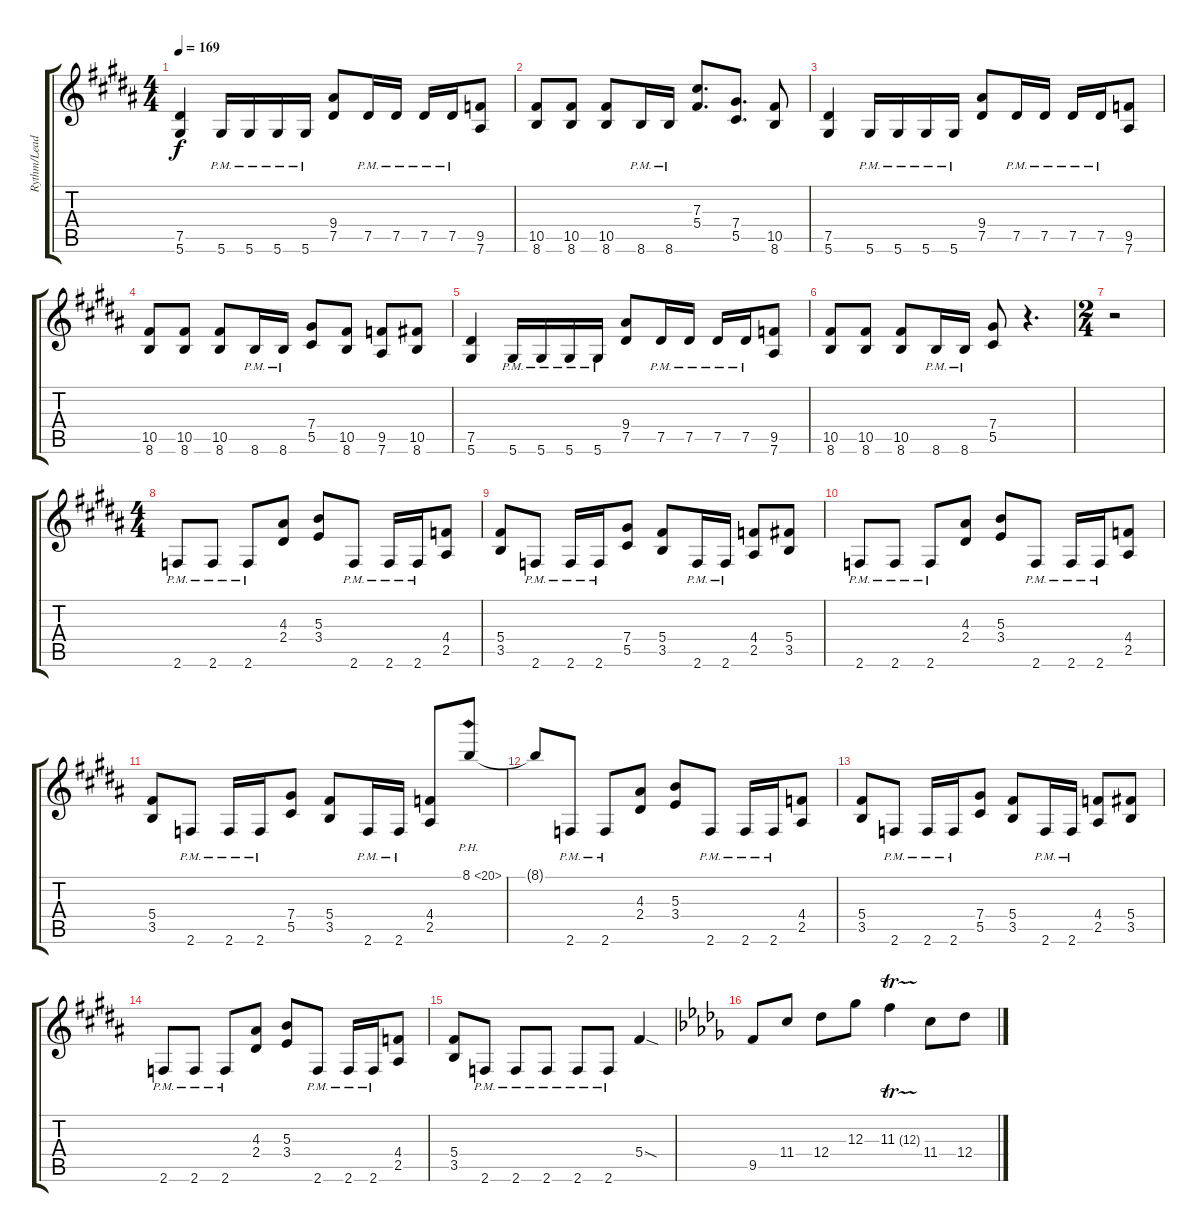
\track ("Rythm/Lead 2" "Rythm/Lead") {instrument distortionguitar}
\staff {score tabs}
\tuning (Eb4 Bb3 Gb3 Db3 Ab2 Eb2) {hide}
\ts (4 4)
\tempo 169
\clef g2
\ks b
(7.5 5.6).4{dy f} 5.6{pm}.16 5.6{pm}.16 5.6{pm}.16 5.6{pm}.16 (9.4 7.5).8 7.5{pm}.16 7.5{pm}.16 7.5{pm}.16 7.5{pm}.16 (9.5 7.6).8 |
(10.5 8.6).8 (10.5 8.6).8 (10.5 8.6).8 8.6{pm}.16 8.6{pm}.16 (7.3 5.4).8{d} (7.4 5.5).8{d} (10.5 8.6).8 |
(7.5 5.6).4 5.6{pm}.16 5.6{pm}.16 5.6{pm}.16 5.6{pm}.16 (9.4 7.5).8 7.5{pm}.16 7.5{pm}.16 7.5{pm}.16 7.5{pm}.16 (9.5 7.6).8 |
(10.5 8.6).8 (10.5 8.6).8 (10.5 8.6).8 8.6{pm}.16 8.6{pm}.16 (7.4 5.5).8 (10.5 8.6).8 (9.5 7.6).8 (10.5 8.6).8 |
(7.5 5.6).4 5.6{pm}.16 5.6{pm}.16 5.6{pm}.16 5.6{pm}.16 (9.4 7.5).8 7.5{pm}.16 7.5{pm}.16 7.5{pm}.16 7.5{pm}.16 (9.5 7.6).8 |
(10.5 8.6).8 (10.5 8.6).8 (10.5 8.6).8 8.6{pm}.16 8.6{pm}.16 (7.4 5.5).8 r.4{d} |
\ts (2 4)
r.2 |
\ts (4 4)
2.6{pm}.8 2.6{pm}.8 2.6{pm}.8 (4.3 2.4).8 (5.3 3.4).8 2.6{pm}.8 2.6{pm}.16 2.6{pm}.16 (4.4 2.5).8 |
(5.4 3.5).8 2.6{pm}.8 2.6{pm}.16 2.6{pm}.16 (7.4 5.5).8 (5.4 3.5).8 2.6{pm}.16 2.6{pm}.16 (4.4 2.5).8 (5.4 3.5).8 |
2.6{pm}.8 2.6{pm}.8 2.6{pm}.8 (4.3 2.4).8 (5.3 3.4).8 2.6{pm}.8 2.6{pm}.16 2.6{pm}.16 (4.4 2.5).8 |
(5.4 3.5).8 2.6{pm}.8 2.6{pm}.16 2.6{pm}.16 (7.4 5.5).8 (5.4 3.5).8 2.6{pm}.16 2.6{pm}.16 (4.4 2.5).8 8.1{ph 12}.8 |
8.1{t}.8 2.6{pm}.8 2.6{pm}.8 (4.3 2.4).8 (5.3 3.4).8 2.6{pm}.8 2.6{pm}.16 2.6{pm}.16 (4.4 2.5).8 |
(5.4 3.5).8 2.6{pm}.8 2.6{pm}.16 2.6{pm}.16 (7.4 5.5).8 (5.4 3.5).8 2.6{pm}.16 2.6{pm}.16 (4.4 2.5).8 (5.4 3.5).8 |
2.6{pm}.8 2.6{pm}.8 2.6{pm}.8 (4.3 2.4).8 (5.3 3.4).8 2.6{pm}.8 2.6{pm}.16 2.6{pm}.16 (4.4 2.5).8 |
(5.4 3.5).8 2.6{pm}.8 2.6{pm}.8 2.6{pm}.8 2.6{pm}.8 2.6{pm}.8 5.4{sod}.4 |
\ks db
9.5.8 11.4.8 12.4.8 12.3.8 11.3{tr (12 32)}.4 11.4.8 12.4.8
